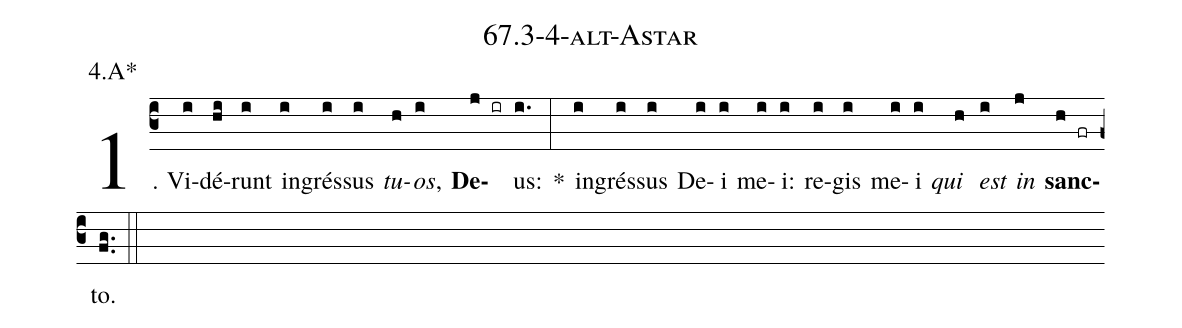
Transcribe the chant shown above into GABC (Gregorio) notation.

name: 67.3-4-alt-Astar;
annotation: 4.A*;
%%
(c3)1. Vi(i)dé(hi)runt(i) in(i)grés(i)sus(i) <i>tu</i>(h)<i>os</i>,(i) <b>De</b>(j ir)us:(i.) *(:) in(i)grés(i)sus(i) De(i)i(i) me(i)i:(i) re(i)gis(i) me(i)i(i) <i>qui</i>(h) <i>est</i>(i) <i>in</i>(j) <b>sanc</b>(h fr)to.(fg..) (::)


%E(i) u(h) o(i) u(j) a(h) e.(fg..) (::)
